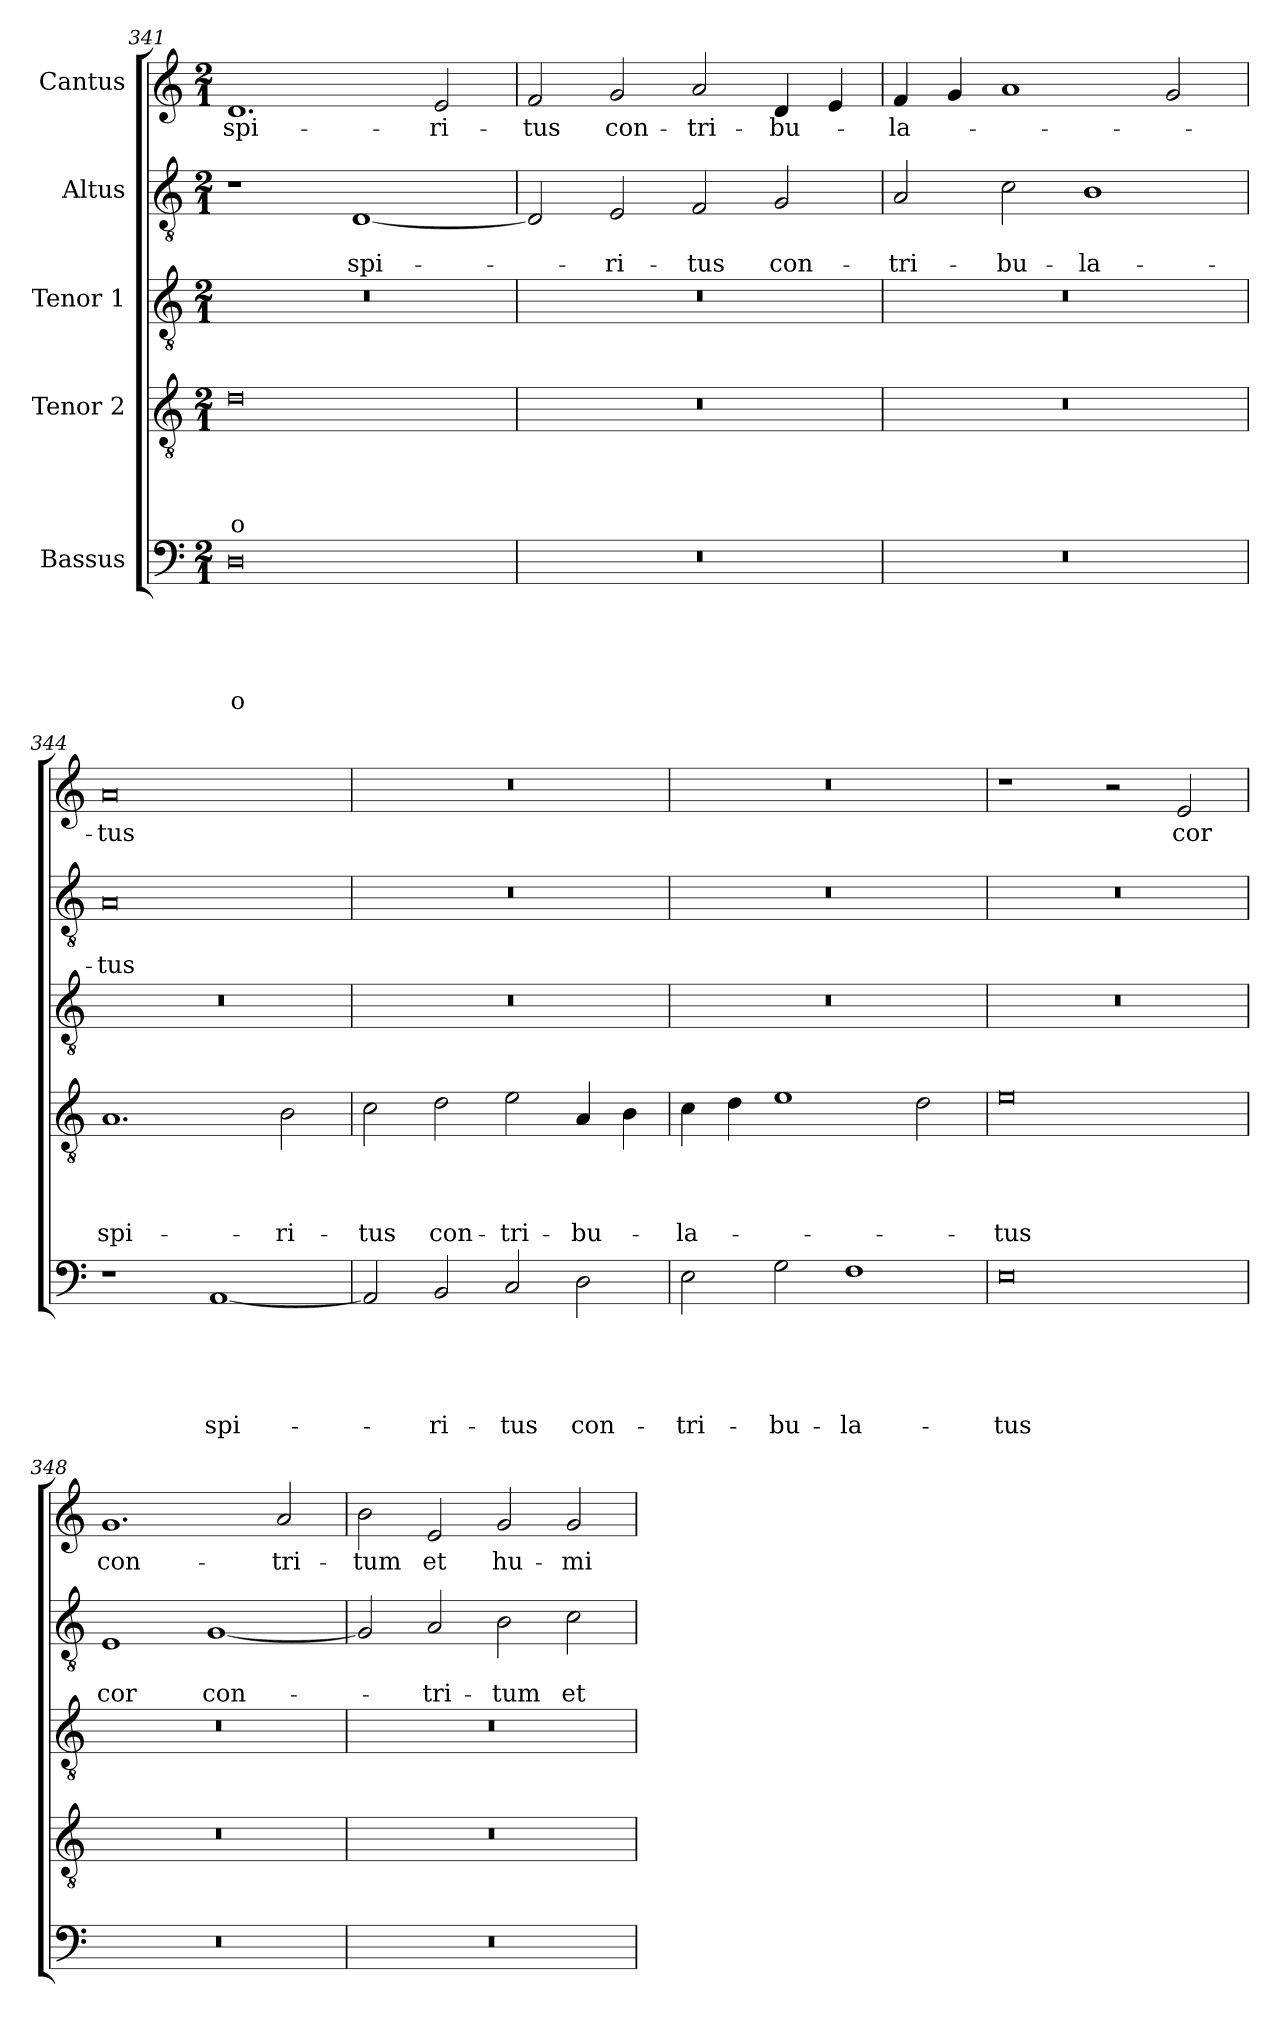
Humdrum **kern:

**kern	**text	**text	**text	**text	**text	**kern	**text	**text	**text	**text	**kern	**kern	**text	**text	**kern	**text
*part5	*part5	*part5	*part5	*part5	*part5	*part4	*part4	*part4	*part4	*part4	*part3	*part2	*part2	*part2	*part1	*part1
*staff5	*staff5	*staff5	*staff5	*staff5	*staff5	*staff4	*staff4	*staff4	*staff4	*staff4	*staff3	*staff2	*staff2	*staff2	*staff1	*staff1
*I"Bassus	*	*	*	*	*	*I"Tenor 2	*	*	*	*	*I"Tenor 1	*I"Altus	*	*	*I"Cantus	*
*clefF4	*	*	*	*	*	*clefGv2	*	*	*	*	*clefGv2	*clefGv2	*	*	*clefG2	*
*k[]	*	*	*	*	*	*k[]	*	*	*	*	*k[]	*k[]	*	*	*k[]	*
*C:	*	*	*	*	*	*C:	*	*	*	*	*C:	*C:	*	*	*C:	*
*M2/1	*	*	*	*	*	*M2/1	*	*	*	*	*M2/1	*M2/1	*	*	*M2/1	*
=341	=341	=341	=341	=341	=341	=341	=341	=341	=341	=341	=341	=341	=341	=341	=341	=341
!	!	!	!	!	!LO:LY:b	!	!	!	!	!LO:LY:b	!	!	!	!	!	!LO:LY:b
0D	.	.	.	.	-o	0d	.	.	.	-o	0r	1r	.	.	1.d	spi-
!	!	!	!	!	!	!	!	!	!	!	!	!	!	!LO:LY:b	!	!
.	.	.	.	.	.	.	.	.	.	.	.	[1D	.	spi-	.	.
!	!	!	!	!	!	!	!	!	!	!	!	!	!	!	!	!LO:LY:b
.	.	.	.	.	.	.	.	.	.	.	.	.	.	.	2e/	-ri-
!!LO:PB:g=z
=342	=342	=342	=342	=342	=342	=342	=342	=342	=342	=342	=342	=342	=342	=342	=342	=342
!	!	!	!	!	!	!	!	!	!	!	!	!	!	!	!	!LO:LY:b
0r	.	.	.	.	.	0r	.	.	.	.	0r	2D/]	.	.	2f/	-tus
!	!	!	!	!	!	!	!	!	!	!	!	!	!	!LO:LY:b	!	!LO:LY:b
.	.	.	.	.	.	.	.	.	.	.	.	2E/	.	-ri-	2g/	con-
!	!	!	!	!	!	!	!	!	!	!	!	!	!	!LO:LY:b	!	!LO:LY:b
.	.	.	.	.	.	.	.	.	.	.	.	2F/	.	-tus	2a/	-tri-
!	!	!	!	!	!	!	!	!	!	!	!	!	!	!LO:LY:b	!	!LO:LY:b
.	.	.	.	.	.	.	.	.	.	.	.	2G/	.	con-	4d/	-bu-
.	.	.	.	.	.	.	.	.	.	.	.	.	.	.	4e/	.
=343	=343	=343	=343	=343	=343	=343	=343	=343	=343	=343	=343	=343	=343	=343	=343	=343
!	!	!	!	!	!	!	!	!	!	!	!	!	!	!LO:LY:b	!	!LO:LY:b
0r	.	.	.	.	.	0r	.	.	.	.	0r	2A/	.	-tri-	4f/	-la-
.	.	.	.	.	.	.	.	.	.	.	.	.	.	.	4g/	.
!	!	!	!	!	!	!	!	!	!	!	!	!	!	!LO:LY:b	!	!
.	.	.	.	.	.	.	.	.	.	.	.	2c\	.	-bu-	1a	.
!	!	!	!	!	!	!	!	!	!	!	!	!	!	!LO:LY:b	!	!
.	.	.	.	.	.	.	.	.	.	.	.	1B	.	-la-	.	.
.	.	.	.	.	.	.	.	.	.	.	.	.	.	.	2g/	.
=344	=344	=344	=344	=344	=344	=344	=344	=344	=344	=344	=344	=344	=344	=344	=344	=344
!	!	!	!	!	!	!	!	!	!	!LO:LY:b	!	!	!	!LO:LY:b	!	!LO:LY:b
1r	.	.	.	.	.	1.A	.	.	.	spi-	0r	0A	.	-tus	0a	-tus
!	!	!	!	!	!LO:LY:b	!	!	!	!	!	!	!	!	!	!	!
[1AA	.	.	.	.	spi-	.	.	.	.	.	.	.	.	.	.	.
!	!	!	!	!	!	!	!	!	!	!LO:LY:b	!	!	!	!	!	!
.	.	.	.	.	.	2B\	.	.	.	-ri-	.	.	.	.	.	.
=345	=345	=345	=345	=345	=345	=345	=345	=345	=345	=345	=345	=345	=345	=345	=345	=345
!	!	!	!	!	!	!	!	!	!	!LO:LY:b	!	!	!	!	!	!
2AA/]	.	.	.	.	.	2c\	.	.	.	-tus	0r	0r	.	.	0r	.
!	!	!	!	!	!LO:LY:b	!	!	!	!	!LO:LY:b	!	!	!	!	!	!
2BB/	.	.	.	.	-ri-	2d\	.	.	.	con-	.	.	.	.	.	.
!	!	!	!	!	!LO:LY:b	!	!	!	!	!LO:LY:b	!	!	!	!	!	!
2C/	.	.	.	.	-tus	2e\	.	.	.	-tri-	.	.	.	.	.	.
!	!	!	!	!	!LO:LY:b	!	!	!	!	!LO:LY:b	!	!	!	!	!	!
2D\	.	.	.	.	con-	4A/	.	.	.	-bu-	.	.	.	.	.	.
.	.	.	.	.	.	4B\	.	.	.	.	.	.	.	.	.	.
=346	=346	=346	=346	=346	=346	=346	=346	=346	=346	=346	=346	=346	=346	=346	=346	=346
!	!	!	!	!	!LO:LY:b	!	!	!	!	!LO:LY:b	!	!	!	!	!	!
2E\	.	.	.	.	-tri-	4c\	.	.	.	-la-	0r	0r	.	.	0r	.
.	.	.	.	.	.	4d\	.	.	.	.	.	.	.	.	.	.
!	!	!	!	!	!LO:LY:b	!	!	!	!	!	!	!	!	!	!	!
2G\	.	.	.	.	-bu-	1e	.	.	.	.	.	.	.	.	.	.
!	!	!	!	!	!LO:LY:b	!	!	!	!	!	!	!	!	!	!	!
1F	.	.	.	.	-la-	.	.	.	.	.	.	.	.	.	.	.
.	.	.	.	.	.	2d\	.	.	.	.	.	.	.	.	.	.
=347	=347	=347	=347	=347	=347	=347	=347	=347	=347	=347	=347	=347	=347	=347	=347	=347
!	!	!	!	!	!LO:LY:b	!	!	!	!	!LO:LY:b	!	!	!	!	!	!
0E	.	.	.	.	-tus	0e	.	.	.	-tus	0r	0r	.	.	1r	.
.	.	.	.	.	.	.	.	.	.	.	.	.	.	.	2r	.
!	!	!	!	!	!	!	!	!	!	!	!	!	!	!	!	!LO:LY:b
.	.	.	.	.	.	.	.	.	.	.	.	.	.	.	2e/	cor
=348	=348	=348	=348	=348	=348	=348	=348	=348	=348	=348	=348	=348	=348	=348	=348	=348
!	!	!	!	!	!	!	!	!	!	!	!	!	!	!LO:LY:b	!	!LO:LY:b
0r	.	.	.	.	.	0r	.	.	.	.	0r	1E	.	cor	1.g	con-
!	!	!	!	!	!	!	!	!	!	!	!	!	!	!LO:LY:b	!	!
.	.	.	.	.	.	.	.	.	.	.	.	[1G	.	con-	.	.
!	!	!	!	!	!	!	!	!	!	!	!	!	!	!	!	!LO:LY:b
.	.	.	.	.	.	.	.	.	.	.	.	.	.	.	2a/	-tri-
!!LO:LB:g=z
=349	=349	=349	=349	=349	=349	=349	=349	=349	=349	=349	=349	=349	=349	=349	=349	=349
!	!	!	!	!	!	!	!	!	!	!	!	!	!	!	!	!LO:LY:b
0r	.	.	.	.	.	0r	.	.	.	.	0r	2G/]	.	.	2b\	-tum
!	!	!	!	!	!	!	!	!	!	!	!	!	!	!LO:LY:b	!	!LO:LY:b
.	.	.	.	.	.	.	.	.	.	.	.	2A/	.	-tri-	2e/	et
!	!	!	!	!	!	!	!	!	!	!	!	!	!	!LO:LY:b	!	!LO:LY:b
.	.	.	.	.	.	.	.	.	.	.	.	2B\	.	-tum	2g/	hu-
!	!	!	!	!	!	!	!	!	!	!	!	!	!	!LO:LY:b	!	!LO:LY:b
.	.	.	.	.	.	.	.	.	.	.	.	2c\	.	et	2g/	-mi-
=	=	=	=	=	=	=	=	=	=	=	=	=	=	=	=	=
*-	*-	*-	*-	*-	*-	*-	*-	*-	*-	*-	*-	*-	*-	*-	*-	*-
